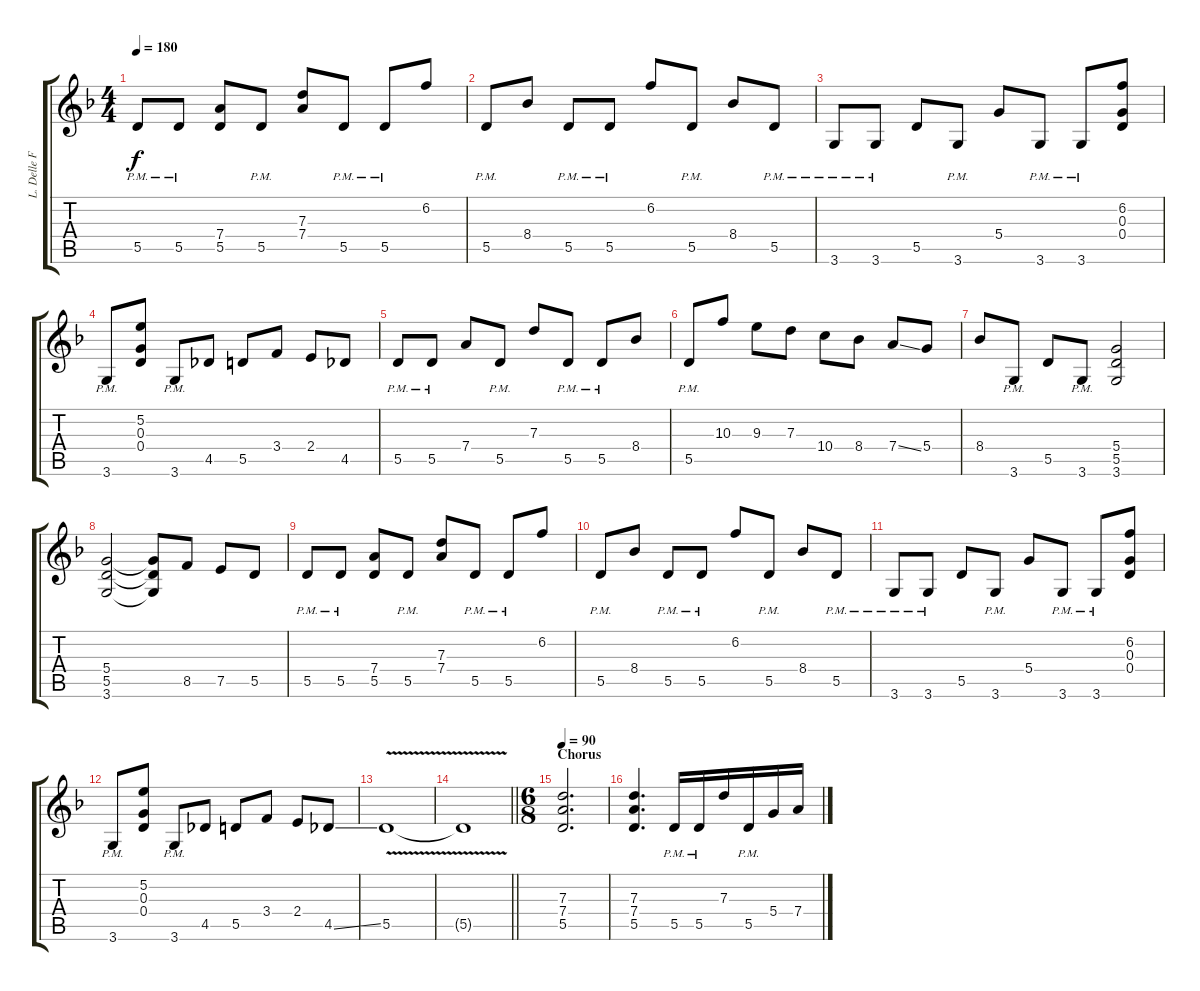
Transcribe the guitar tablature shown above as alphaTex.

\track ("L. Delle Fave (Dist. Guitar R)" "L. Delle F") {instrument overdrivenguitar}
\staff {score tabs}
\tuning (E4 B3 G3 D3 A2 E2) {hide}
\ts (4 4)
\tempo 180
\clef g2
\ks dminor
5.5{pm}.8{dy f} 5.5{pm}.8 (7.4 5.5).8 5.5{pm}.8 (7.3 7.4).8 5.5{pm}.8 5.5{pm}.8 6.2.8 |
5.5{pm}.8 8.4.8 5.5{pm}.8 5.5{pm}.8 6.2.8 5.5{pm}.8 8.4.8 5.5{pm}.8 |
3.6{pm}.8 3.6{pm}.8 5.5.8 3.6{pm}.8 5.4.8 3.6{pm}.8 3.6{pm}.8 (6.2 0.3 0.4).8 |
3.6{pm}.8 (5.2 0.3 0.4).8 3.6{pm}.8 4.5.8 5.5.8 3.4.8 2.4.8 4.5.8 |
5.5{pm}.8 5.5{pm}.8 7.4.8 5.5{pm}.8 7.3.8 5.5{pm}.8 5.5{pm}.8 8.4.8 |
5.5{pm}.8 10.3.8 9.3.8 7.3.8 10.4.8 8.4.8 7.4{ss}.8 5.4.8 |
8.4.8 3.6{pm}.8 5.5.8 3.6{pm}.8 (5.4 5.5 3.6).2 |
(5.4 5.5 3.6).2 (5.4{t} 5.5{t} 3.6{t}).8 8.5.8 7.5.8 5.5.8 |
5.5{pm}.8 5.5{pm}.8 (7.4 5.5).8 5.5{pm}.8 (7.3 7.4).8 5.5{pm}.8 5.5{pm}.8 6.2.8 |
5.5{pm}.8 8.4.8 5.5{pm}.8 5.5{pm}.8 6.2.8 5.5{pm}.8 8.4.8 5.5{pm}.8 |
3.6{pm}.8 3.6{pm}.8 5.5.8 3.6{pm}.8 5.4.8 3.6{pm}.8 3.6{pm}.8 (6.2 0.3 0.4).8 |
3.6{pm}.8 (5.2 0.3 0.4).8 3.6{pm}.8 4.5.8 5.5.8 3.4.8 2.4.8 4.5{ss}.8 |
5.5{v}.1 |
\barLineRight lightlight
5.5{t}.1 |
\ts (6 8)
\section ("" "Chorus")
\tempo 90
(7.3 7.4 5.5).2{d volume 9} |
(7.3 7.4 5.5).4{d} 5.5{pm}.16 5.5{pm}.16 7.3.16 5.5{pm}.16 5.4.16 7.4.16
